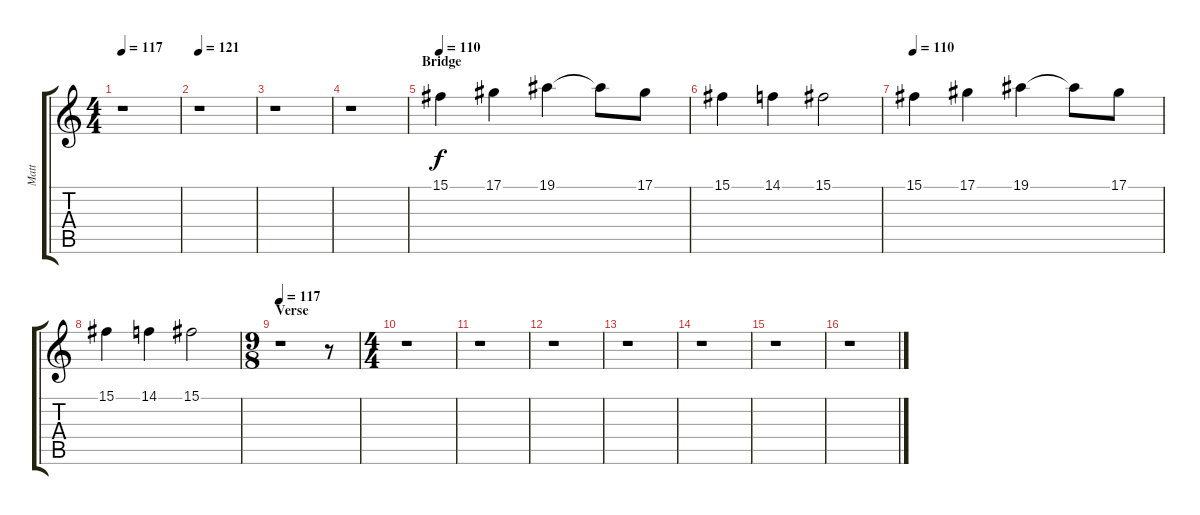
\track ("Matt" "Matt") {instrument celesta}
\staff {score tabs}
\tuning (Eb4 Bb3 Gb3 Db3 Ab2 Eb2) {hide}
\ts (4 4)
\tempo 117
\clef g2
\ks c
r.1{dy f} |
\tempo 121
r.1 |
r.1 |
r.1 |
\section ("" "Bridge")
\tempo 110
15.1.4 17.1.4 19.1.4 19.1{t}.8 17.1.8 |
15.1.4 14.1.4 15.1.2 |
\tempo 110
15.1.4 17.1.4 19.1.4 19.1{t}.8 17.1.8 |
15.1.4 14.1.4 15.1.2 |
\ts (9 8)
\section ("" "Verse")
\tempo 117
r.1 r.8 |
\ts (4 4)
r.1 |
r.1 |
r.1 |
r.1 |
r.1 |
r.1 |
r.1
